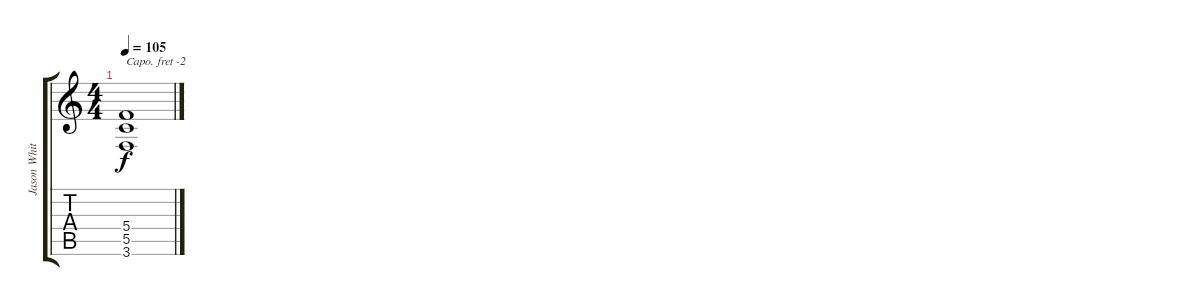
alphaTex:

\track ("Jason White - Lead Guitar" "Jason Whit") {instrument distortionguitar}
\staff {score tabs}
\capo -2
\tuning (E4 B3 G3 D3 A2 E2) {hide}
\ts (4 4)
\tempo 105
\clef g2
\ks c
(5.4{t} 5.5{t} 3.6{t}).1{dy f}
